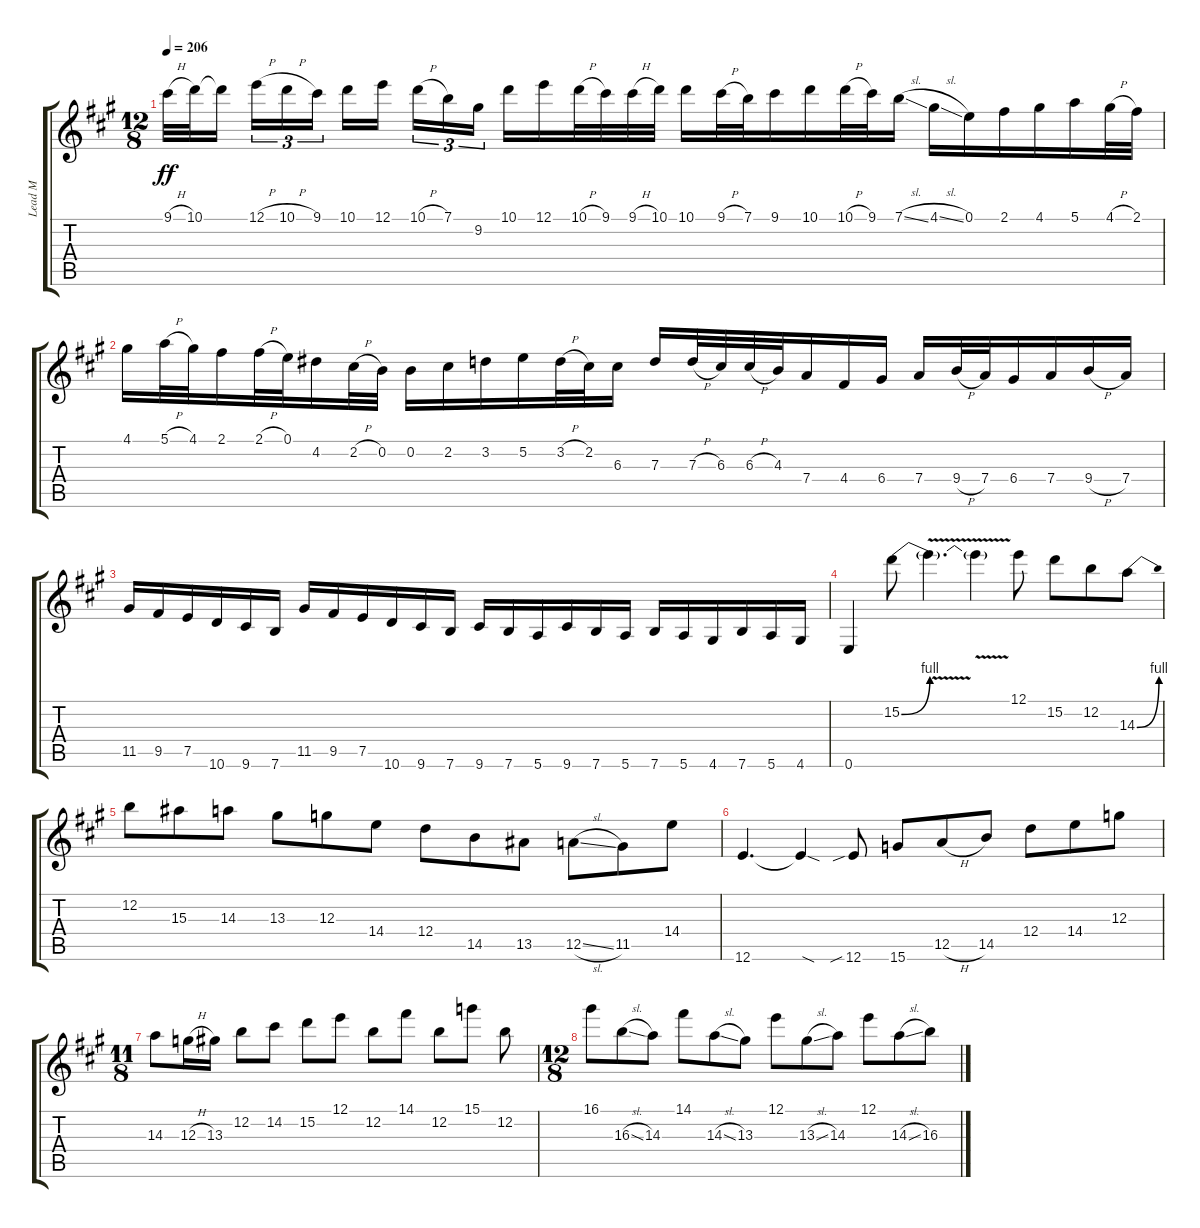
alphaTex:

\track ("Lead M" "Lead M") {instrument distortionguitar}
\staff {score tabs}
\tuning (E4 B3 G3 D3 A2 E2) {hide}
\ts (12 8)
\tempo 206
\clef g2
\ks a
9.1{h}.32{dy ff} 10.1.32 10.1{t}.16{beam splitsecondary} 12.1{h}.16{tu (3 2)} 10.1{h}.16{tu (3 2)} 9.1.16{tu (3 2) beam splitsecondary} 10.1.16 12.1.16 10.1{h}.16{tu (3 2)} 7.1.16{tu (3 2)} 9.2.16{tu (3 2) beam splitsecondary} 10.1.16 12.1.16 10.1{h}.32 9.1.32 9.1{h}.32 10.1.32 10.1.16 9.1{h}.32 7.1.32 9.1.16 10.1.16 10.1{h}.32 9.1.32 7.1{sl}.16 4.1{sl}.16 0.1.16 2.1.16 4.1.16 5.1.16 4.1{h}.32 2.1.32 |
4.1.16 5.1{h}.32 4.1.32 2.1.16 2.1{h}.32 0.1.32 4.2.16 2.2{h}.32 0.2.32 0.2.16 2.2.16 3.2.16 5.2.16 3.2{h}.32 2.2.32 6.3.16 7.3.16 7.3{h}.32 6.3.32 6.3{h}.32 4.3.32 7.4.16 4.4.16 6.4.16 7.4.16 9.4{h}.32 7.4.32 6.4.16 7.4.16 9.4{h}.16 7.4.16 |
11.5.16 9.5.16 7.5.16 10.6.16 9.6.16 7.6.16 11.5.16 9.5.16 7.5.16 10.6.16 9.6.16 7.6.16 9.6.16 7.6.16 5.6.16 9.6.16 7.6.16 5.6.16 7.6.16 5.6.16 4.6.16 7.6.16 5.6.16 4.6.16 |
0.6.4 15.2{be (bend 0 0 60 4)}.8 15.2{v t}.4{d} 15.2{v t}.4 12.1.8 15.2.8 12.2.8 14.3{be (bend 0 0 60 4)}.8 |
12.2.8 15.3.8 14.3.8 13.3.8 12.3.8 14.4.8 12.4.8 14.5.8 13.5.8 12.5{sl}.8 11.5.8 14.4.8 |
12.6.4{d} 12.6{sod t}.4 12.6{sib}.8 15.6.8 12.5{h}.8 14.5.8 12.4.8 14.4.8 12.3.8 |
\ts (11 8)
14.3.8 12.3{h}.16 13.3.16 12.2.8 14.2.8 15.2.8 12.1.8 12.2.8 14.1.8 12.2.8 15.1.8 12.2.8 |
\ts (12 8)
16.1.8 16.3{sl}.8 14.3.8 14.1.8 14.3{sl}.8 13.3.8 12.1.8 13.3{sl}.8 14.3.8 12.1.8 14.3{sl}.8 16.3.8
